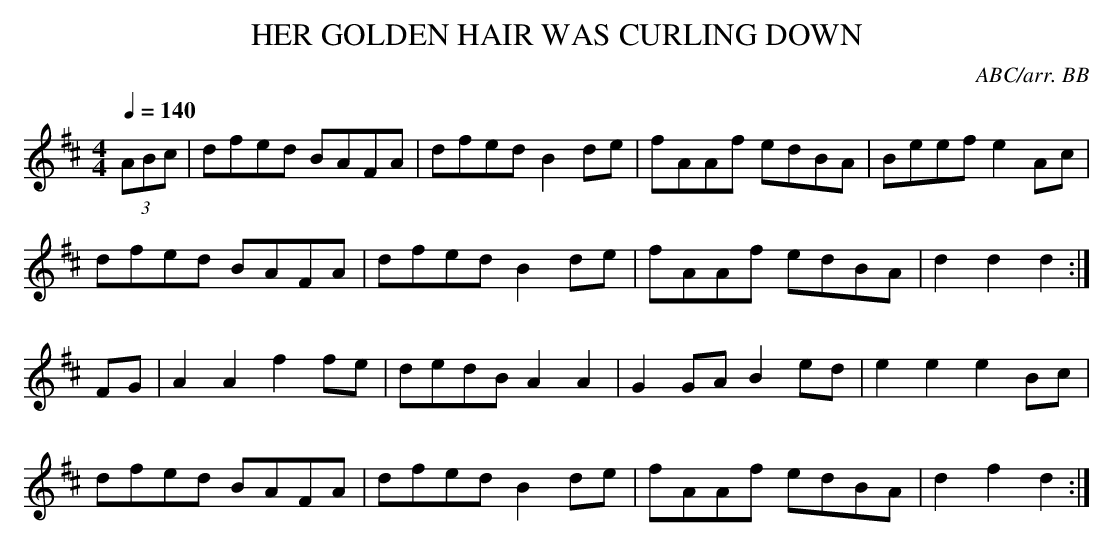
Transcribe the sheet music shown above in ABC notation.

X:1
T:HER GOLDEN HAIR WAS CURLING DOWN
C:ABC/arr. BB
M:4/4
Q:1/4=140
K:D
(3ABc|dfed BAFA|dfed B2de|fAAf edBA|Beef e2Ac|
dfed BAFA|dfed B2de|fAAf edBA|d2d2d2:|
FG|A2A2 f2fe|dedB A2A2|G2GA B2ed|e2e2 e2Bc|
dfed BAFA|dfed B2de|fAAf edBA|d2 f2 d2:|
